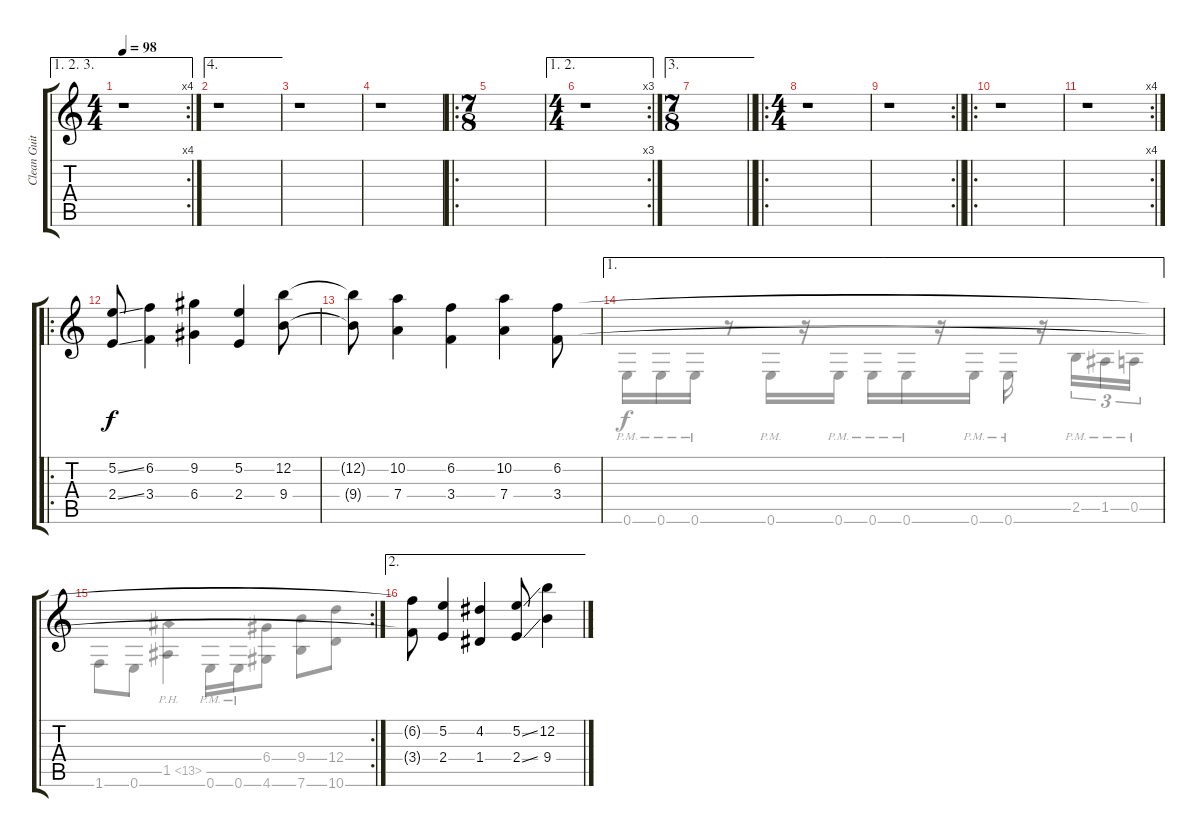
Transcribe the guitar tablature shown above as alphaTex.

\track ("Clean Guitar" "Clean Guit") {instrument acousticguitarsteel}
\staff {score tabs}
\tuning (E4 B3 G3 D3 A2 E2) {hide}
\voice
\ae (1 2 3)
\rc 4
\ts (4 4)
\tempo 98
\clef g2
\ks aminor
r.1{dy f} |
\ae 4
r.1 |
r.1 |
r.1 |
\ro
\ts (7 8)
|
\ae (1 2)
\rc 3
\ts (4 4)
r.1 |
\ae 3
\ts (7 8)
\barLineRight lightlight
|
\ro
\ts (4 4)
r.1 |
\rc 2
\barLineRight lightlight
r.1 |
\ro
r.1 |
\rc 4
r.1 |
\ro
(5.2{ss} 2.4{ss}).8{volume 0 balance 5} (6.2 3.4).4 (9.2 6.4).4 (5.2 2.4).4 (12.2 9.4).8 |
(12.2{t} 9.4{t}).8 (10.2 7.4).4 (6.2 3.4).4 (10.2 7.4).4 (6.2 3.4).8 |
\ae 1
|
\rc 2
|
\ae 2
(6.2{t} 3.4{t}).8 (5.2 2.4).4 (4.2 1.4).4 (5.2{ss} 2.4{ss}).8 (12.2 9.4).4
\voice
\clef g2
\ottava regular
\simile none
\ks aminor
|
|
|
|
|
|
\barLineRight lightlight
|
|
\barLineRight lightlight
|
|
|
|
|
0.6{pm}.16 0.6{pm}.16 0.6{pm}.16 r.8 0.6{pm}.16 r.16 0.6{pm}.16 0.6{pm}.16 0.6{pm}.16 r.16 0.6{pm}.16 0.6{pm}.16 r.16 2.5{pm}.16{tu (3 2)} 1.5{pm}.16{tu (3 2)} 0.5{pm}.16{tu (3 2)} |
1.6.8 0.6.8 1.5{ph 12}.4 0.6{pm}.16 0.6{pm}.16 (6.4 4.6).8 (9.4 7.6).8 (12.4 10.6).8 |
